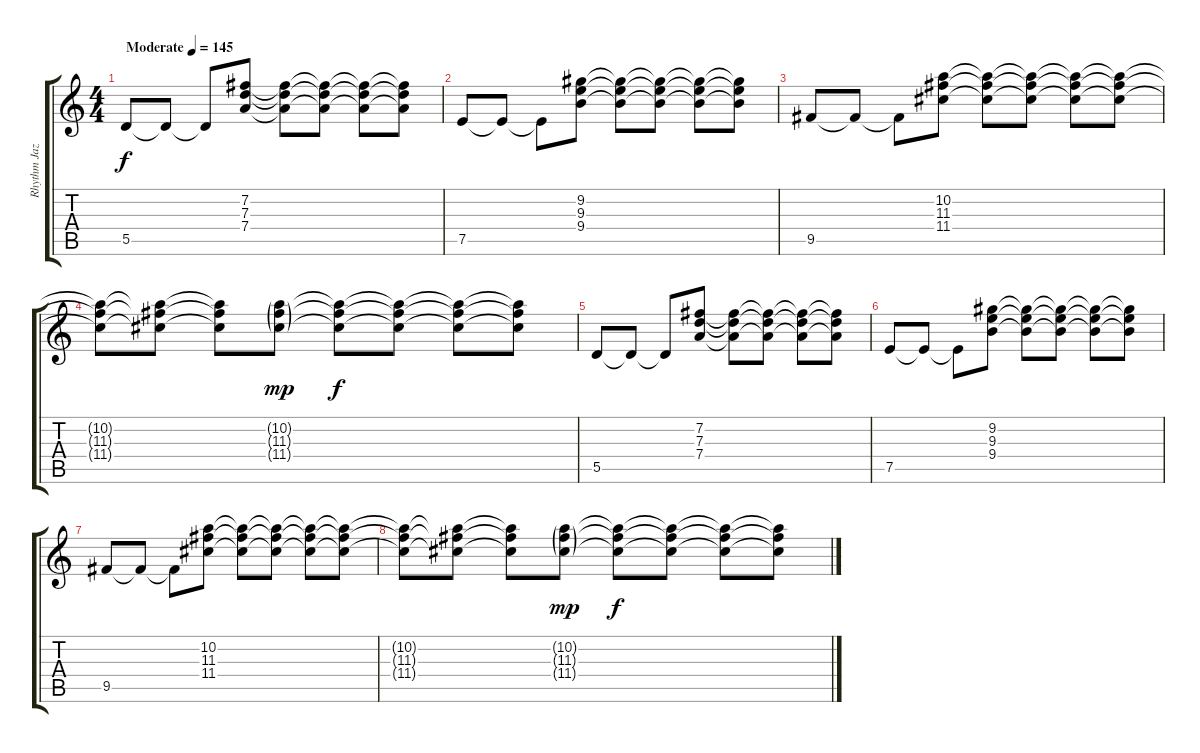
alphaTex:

\track ("Rhythm Jazz" "Rhythm Jaz") {instrument electricguitarjazz}
\staff {score tabs}
\tuning (E4 B3 G3 D3 A2 E2) {hide}
\ts (4 4)
\tempo (145 "Moderate")
\clef g2
\ks c
5.5.8{dy f instrument electricguitarjazz} 5.5{t}.8 5.5{t}.8 (7.2 7.3 7.4).8 (7.2{t} 7.3{t} 7.4{t}).8 (7.2{t} 7.3{t} 7.4{t}).8 (7.2{t} 7.3{t} 7.4{t}).8 (7.2{t} 7.3{t} 7.4{t}).8 |
7.5.8 7.5{t}.8 7.5{t}.8 (9.2 9.3 9.4).8 (9.2{t} 9.3{t} 9.4{t}).8 (9.2{t} 9.3{t} 9.4{t}).8 (9.2{t} 9.3{t} 9.4{t}).8 (9.2{t} 9.3{t} 9.4{t}).8 |
9.5.8 9.5{t}.8 9.5{t}.8 (10.2 11.3 11.4).8 (10.2{t} 11.3{t} 11.4{t}).8 (10.2{t} 11.3{t} 11.4{t}).8 (10.2{t} 11.3{t} 11.4{t}).8 (10.2{t} 11.3{t} 11.4{t}).8 |
(10.2{t} 11.3{t} 11.4{t}).8 (10.2{t} 11.3{t} 11.4{t}).8 (10.2{t} 11.3{t} 11.4{t}).8 (10.2{g} 11.3{g} 11.4{g}).8{dy mp} (10.2{t} 11.3{t} 11.4{t}).8{dy f} (10.2{t} 11.3{t} 11.4{t}).8 (10.2{t} 11.3{t} 11.4{t}).8 (10.2{t} 11.3{t} 11.4{t}).8 |
5.5.8 5.5{t}.8 5.5{t}.8 (7.2 7.3 7.4).8 (7.2{t} 7.3{t} 7.4{t}).8 (7.2{t} 7.3{t} 7.4{t}).8 (7.2{t} 7.3{t} 7.4{t}).8 (7.2{t} 7.3{t} 7.4{t}).8 |
7.5.8 7.5{t}.8 7.5{t}.8 (9.2 9.3 9.4).8 (9.2{t} 9.3{t} 9.4{t}).8 (9.2{t} 9.3{t} 9.4{t}).8 (9.2{t} 9.3{t} 9.4{t}).8 (9.2{t} 9.3{t} 9.4{t}).8 |
9.5.8 9.5{t}.8 9.5{t}.8 (10.2 11.3 11.4).8 (10.2{t} 11.3{t} 11.4{t}).8 (10.2{t} 11.3{t} 11.4{t}).8 (10.2{t} 11.3{t} 11.4{t}).8 (10.2{t} 11.3{t} 11.4{t}).8 |
(10.2{t} 11.3{t} 11.4{t}).8 (10.2{t} 11.3{t} 11.4{t}).8 (10.2{t} 11.3{t} 11.4{t}).8 (10.2{g} 11.3{g} 11.4{g}).8{dy mp} (10.2{t} 11.3{t} 11.4{t}).8{dy f} (10.2{t} 11.3{t} 11.4{t}).8 (10.2{t} 11.3{t} 11.4{t}).8 (10.2{t} 11.3{t} 11.4{t}).8
